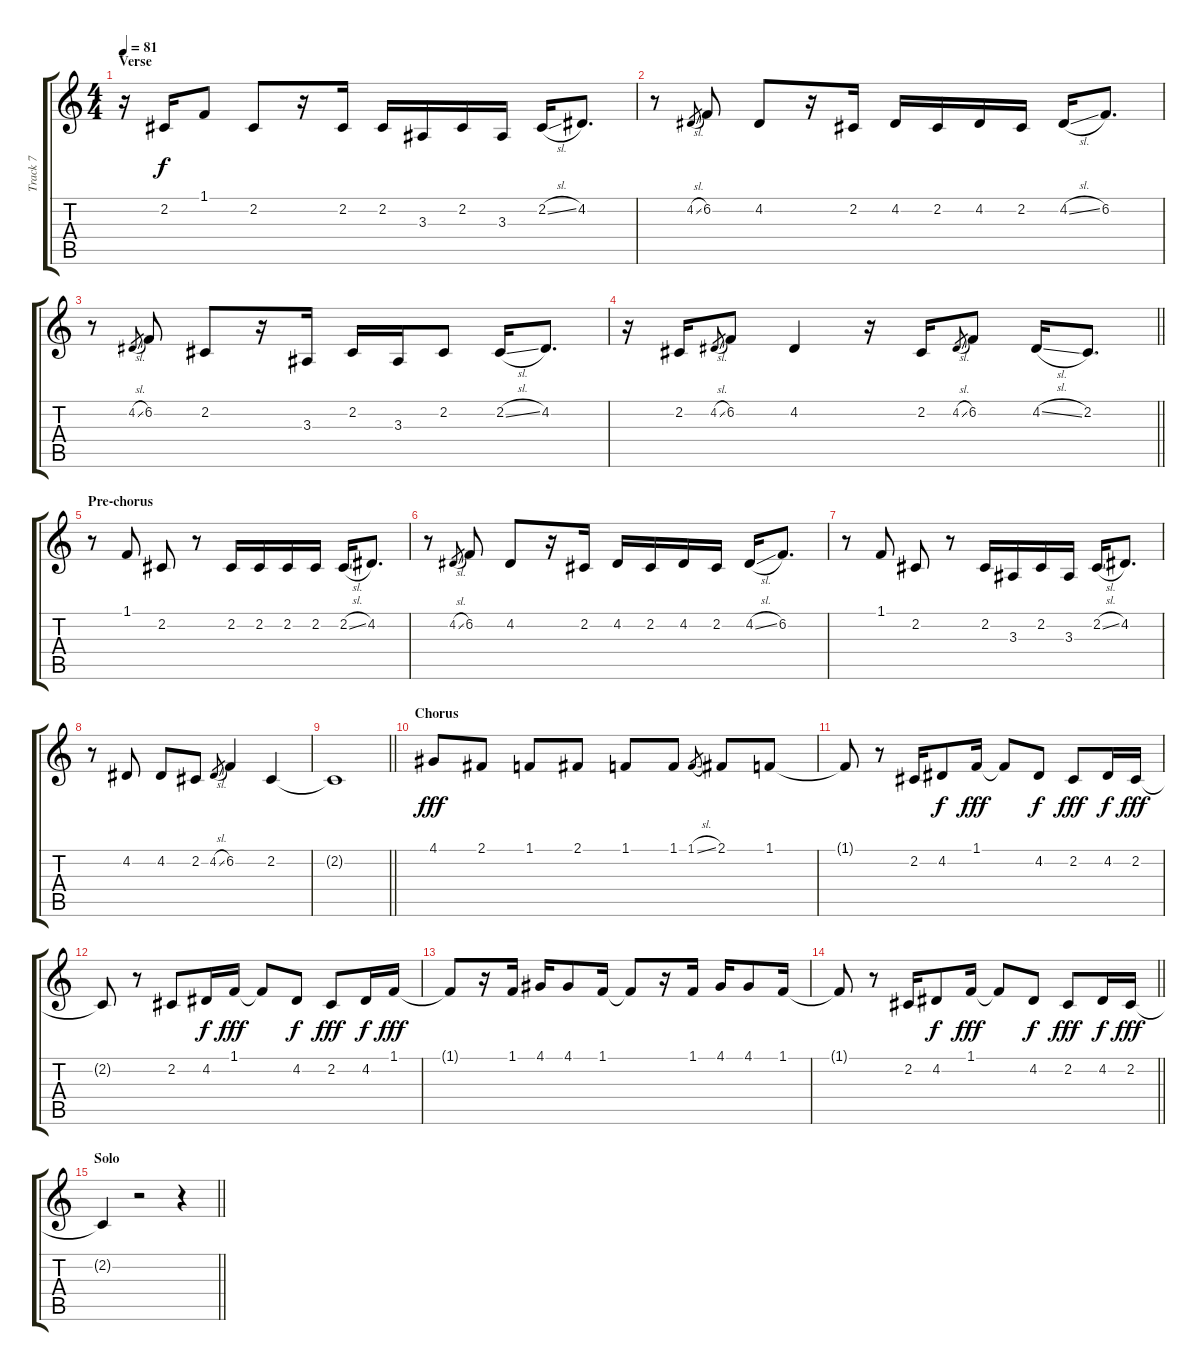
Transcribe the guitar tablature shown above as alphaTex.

\track ("Track 7" "Track 7") {instrument clarinet}
\staff {score tabs}
\tuning (E4 B3 G3 D3 A2 E2) {hide}
\ts (4 4)
\section ("" "Verse")
\tempo 81
\clef g2
\ks c
r.16{dy fff} 2.2.16{dy f} 1.1.8 2.2.8 r.16 2.2.16 2.2.16 3.3.16 2.2.16 3.3.16 2.2{sl}.16 4.2.8{d} |
r.8 4.2{sl}.8{gr} 6.2.8 4.2.8 r.16 2.2.16 4.2.16 2.2.16 4.2.16 2.2.16 4.2{sl}.16 6.2.8{d} |
r.8 4.2{sl}.8{gr} 6.2.8 2.2.8 r.16 3.3.16 2.2.16 3.3.16 2.2.8 2.2{sl}.16 4.2.8{d} |
\barLineRight lightlight
r.16 2.2.16 4.2{sl}.8{gr} 6.2.8 4.2.4 r.16 2.2.16 4.2{sl}.8{gr} 6.2.8 4.2{sl}.16 2.2.8{d} |
\section ("" "Pre-chorus")
r.8 1.1.8 2.2.8 r.8 2.2.16 2.2.16 2.2.16 2.2.16 2.2{sl}.16 4.2.8{d} |
r.8 4.2{sl}.8{gr} 6.2.8 4.2.8 r.16 2.2.16 4.2.16 2.2.16 4.2.16 2.2.16 4.2{sl}.16 6.2.8{d} |
r.8 1.1.8 2.2.8 r.8 2.2.16 3.3.16 2.2.16 3.3.16 2.2{sl}.16 4.2.8{d} |
r.8 4.2.8 4.2.8 2.2.8 4.2{sl}.8{gr} 6.2.4 2.2.4 |
\barLineRight lightlight
2.2{t}.1 |
\section ("" "Chorus")
4.1.8{dy fff} 2.1.8 1.1.8 2.1.8 1.1.8 1.1.8 1.1{sl}.8{gr} 2.1.8 1.1.8 |
1.1{t}.8 r.8 2.2.16 4.2.8{dy f} 1.1.16{dy fff} 1.1{t}.8 4.2.8{dy f} 2.2.8{dy fff} 4.2.16{dy f} 2.2.16{dy fff} |
2.2{t}.8 r.8 2.2.8 4.2.16{dy f} 1.1.16{dy fff} 1.1{t}.8 4.2.8{dy f} 2.2.8{dy fff} 4.2.16{dy f} 1.1.16{dy fff} |
1.1{t}.8 r.16 1.1.16 4.1.16 4.1.8 1.1.16 1.1{t}.8 r.16 1.1.16 4.1.16 4.1.8 1.1.16 |
\barLineRight lightlight
1.1{t}.8 r.8 2.2.16 4.2.8{dy f} 1.1.16{dy fff} 1.1{t}.8 4.2.8{dy f} 2.2.8{dy fff} 4.2.16{dy f} 2.2.16{dy fff} |
\section ("" "Solo")
\barLineRight lightlight
2.2{t}.4 r.2 r.4
